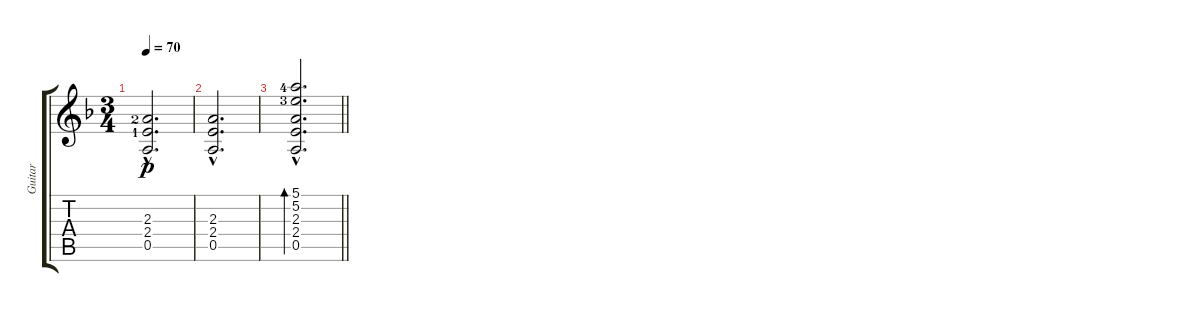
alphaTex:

\track ("Guitar" "Guitar") {instrument acousticguitarnylon}
\staff {score tabs}
\tuning (E4 B3 G3 D3 A2 D2) {hide}
\ts (3 4)
\tempo 70
\clef g2
\ks f
(2.3{hac lf 3} 2.4{hac lf 2} 0.5{hac}).2{d dy p} |
(2.3{hac} 2.4{hac} 0.5{hac}).2{d} |
\barLineRight lightlight
(5.1{hac lf 5} 5.2{hac lf 4} 2.3{hac} 2.4{hac} 0.5{hac}).2{d bd 240}
